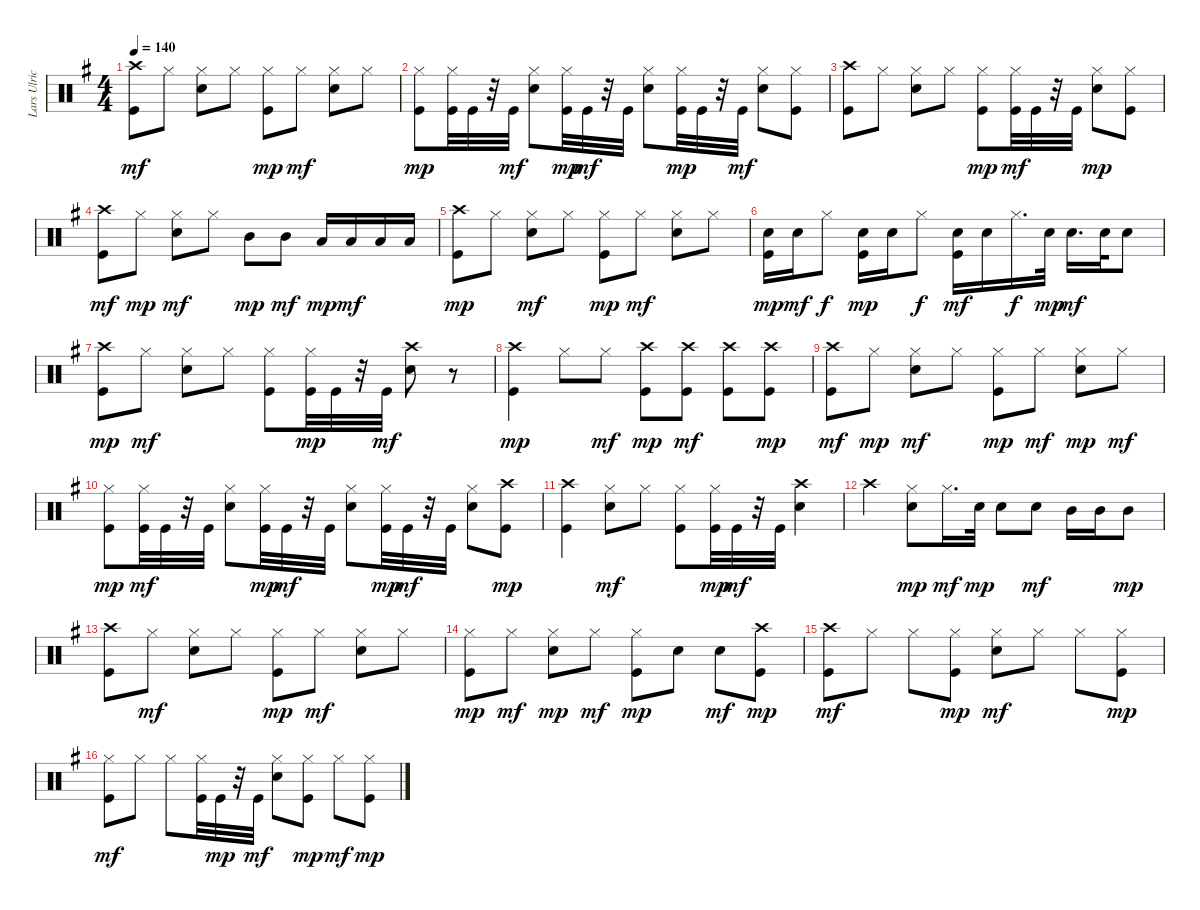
\track ("Lars Ulrich" "Lars Ulric") {instrument percussion}
\staff {score}
\articulation defaults
\ts (4 4)
\tempo 140
\clef neutral
\ks eminor
("Crash high (hit)" "Kick (hit)").8{dy mf} "Hi-Hat (closed)".8 ("Snare (hit) 2" "Hi-Hat (closed)").8 "Hi-Hat (closed)".8 ("Hi-Hat (closed)" "Kick (hit)").8{dy mp} "Hi-Hat (closed)".8{dy mf} ("Snare (hit) 2" "Hi-Hat (closed)").8 "Hi-Hat (closed)".8 |
("Hi-Hat (closed)" "Kick (hit)").8{dy mp} ("Hi-Hat (closed)" "Kick (hit)").32 "Kick (hit)".32 r.32 "Kick (hit)".32{dy mf} ("Snare (hit) 2" "Hi-Hat (closed)").8 ("Hi-Hat (closed)" "Kick (hit)").32{dy mp} "Kick (hit)".32{dy mf} r.32 "Kick (hit)".32 ("Snare (hit) 2" "Hi-Hat (closed)").8 ("Hi-Hat (closed)" "Kick (hit)").32{dy mp} "Kick (hit)".32 r.32 "Kick (hit)".32{dy mf} ("Snare (hit) 2" "Hi-Hat (closed)").8 ("Hi-Hat (closed)" "Kick (hit)").8 |
("Crash high (hit)" "Kick (hit)").8 "Hi-Hat (closed)".8 ("Snare (hit) 2" "Hi-Hat (closed)").8 "Hi-Hat (closed)".8 ("Hi-Hat (closed)" "Kick (hit)").8{dy mp} ("Hi-Hat (closed)" "Kick (hit)").32{dy mf} "Kick (hit)".32 r.32 "Kick (hit)".32 ("Snare (hit) 2" "Hi-Hat (closed)").8{dy mp} ("Hi-Hat (closed)" "Kick (hit)").8 |
("Crash high (hit)" "Kick (hit)").8{dy mf} "Hi-Hat (closed)".8{dy mp} ("Snare (hit) 2" "Hi-Hat (closed)").8{dy mf} "Hi-Hat (closed)".8 "Mid Tom (hit)".8{dy mp} "Mid Tom (hit)".8{dy mf} "Low Tom (hit)".16{dy mp} "Low Tom (hit)".16{dy mf} "Low Tom (hit)".16 "Low Tom (hit)".16 |
("Crash high (hit)" "Kick (hit)").8{dy mp} "Hi-Hat (closed)".8 ("Snare (hit) 2" "Hi-Hat (closed)").8{dy mf} "Hi-Hat (closed)".8 ("Hi-Hat (closed)" "Kick (hit)").8{dy mp} "Hi-Hat (closed)".8{dy mf} ("Snare (hit) 2" "Hi-Hat (closed)").8 "Hi-Hat (closed)".8 |
("Snare (hit) 2" "Kick (hit)").16{dy mp} "Snare (hit) 2".16{dy mf} "Hi-Hat (closed)".8{dy f} ("Snare (hit) 2" "Kick (hit)").16{dy mp} "Snare (hit) 2".16 "Hi-Hat (closed)".8{dy f} ("Snare (hit) 2" "Kick (hit)").16{dy mf} "Snare (hit) 2".16 "Hi-Hat (closed)".16{d dy f} "Snare (hit) 2".32{dy mp} "Snare (hit) 2".16{d dy mf} "Snare (hit) 2".32 "Snare (hit) 2".8 |
("Crash high (hit)" "Kick (hit)").8{dy mp} "Hi-Hat (closed)".8{dy mf} ("Snare (hit) 2" "Hi-Hat (closed)").8 "Hi-Hat (closed)".8 ("Hi-Hat (closed)" "Kick (hit)").8 ("Hi-Hat (closed)" "Kick (hit)").32{dy mp} "Kick (hit)".32 r.32 "Kick (hit)".32{dy mf} ("Snare (hit) 2" "Crash high (hit)").8 r.8 |
("Crash high (hit)" "Kick (hit)").4{dy mp} "Hi-Hat (closed)".8 "Hi-Hat (closed)".8{dy mf} ("Crash high (hit)" "Kick (hit)").8{dy mp} ("Crash high (hit)" "Kick (hit)").8{dy mf} ("Crash high (hit)" "Kick (hit)").8 ("Crash high (hit)" "Kick (hit)").8{dy mp} |
("Crash high (hit)" "Kick (hit)").8{dy mf} "Hi-Hat (closed)".8{dy mp} ("Snare (hit) 2" "Hi-Hat (closed)").8{dy mf} "Hi-Hat (closed)".8 ("Hi-Hat (closed)" "Kick (hit)").8{dy mp} "Hi-Hat (closed)".8{dy mf} ("Snare (hit) 2" "Hi-Hat (closed)").8{dy mp} "Hi-Hat (closed)".8{dy mf} |
("Hi-Hat (closed)" "Kick (hit)").8{dy mp} ("Hi-Hat (closed)" "Kick (hit)").32{dy mf} "Kick (hit)".32 r.32 "Kick (hit)".32 ("Snare (hit) 2" "Hi-Hat (closed)").8 ("Hi-Hat (closed)" "Kick (hit)").32{dy mp} "Kick (hit)".32{dy mf} r.32 "Kick (hit)".32 ("Snare (hit) 2" "Hi-Hat (closed)").8 ("Hi-Hat (closed)" "Kick (hit)").32{dy mp} "Kick (hit)".32{dy mf} r.32 "Kick (hit)".32 ("Snare (hit) 2" "Hi-Hat (closed)").8 ("Crash high (hit)" "Kick (hit)").8{dy mp} |
("Crash high (hit)" "Kick (hit)").4 ("Snare (hit) 2" "Hi-Hat (closed)").8{dy mf} "Hi-Hat (closed)".8 ("Hi-Hat (closed)" "Kick (hit)").8 ("Hi-Hat (closed)" "Kick (hit)").32{dy mp} "Kick (hit)".32{dy mf} r.32 "Kick (hit)".32 ("Snare (hit) 2" "Crash high (hit)").4 |
"Crash high (hit)".4 ("Snare (hit) 2" "Hi-Hat (closed)").8{dy mp} "Hi-Hat (closed)".16{d dy mf} "Snare (hit) 2".32{dy mp} "Snare (hit) 2".8 "Snare (hit) 2".8{dy mf} "Mid Tom (hit)".16 "Mid Tom (hit)".16 "Mid Tom (hit)".8{dy mp} |
("Crash high (hit)" "Kick (hit)").8 "Hi-Hat (closed)".8{dy mf} ("Snare (hit) 2" "Hi-Hat (closed)").8 "Hi-Hat (closed)".8 ("Hi-Hat (closed)" "Kick (hit)").8{dy mp} "Hi-Hat (closed)".8{dy mf} ("Snare (hit) 2" "Hi-Hat (closed)").8 "Hi-Hat (closed)".8 |
("Hi-Hat (closed)" "Kick (hit)").8{dy mp} "Hi-Hat (closed)".8{dy mf} ("Snare (hit) 2" "Hi-Hat (closed)").8{dy mp} "Hi-Hat (closed)".8{dy mf} ("Hi-Hat (closed)" "Kick (hit)").8{dy mp} "Snare (hit) 2".8 "Snare (hit) 2".8{dy mf} ("Crash high (hit)" "Kick (hit)").8{dy mp} |
("Crash high (hit)" "Kick (hit)").8{dy mf} "Hi-Hat (closed)".8 "Hi-Hat (closed)".8 ("Hi-Hat (closed)" "Kick (hit)").8{dy mp} ("Snare (hit) 2" "Hi-Hat (closed)").8{dy mf} "Hi-Hat (closed)".8 "Hi-Hat (closed)".8 ("Hi-Hat (closed)" "Kick (hit)").8{dy mp} |
("Hi-Hat (closed)" "Kick (hit)").8{dy mf} "Hi-Hat (closed)".8 "Hi-Hat (closed)".8 ("Hi-Hat (closed)" "Kick (hit)").32 "Kick (hit)".32{dy mp} r.32 "Kick (hit)".32{dy mf} ("Snare (hit) 2" "Hi-Hat (closed)").8 ("Hi-Hat (closed)" "Kick (hit)").8{dy mp} "Hi-Hat (closed)".8{dy mf} ("Hi-Hat (closed)" "Kick (hit)").8{dy mp}
